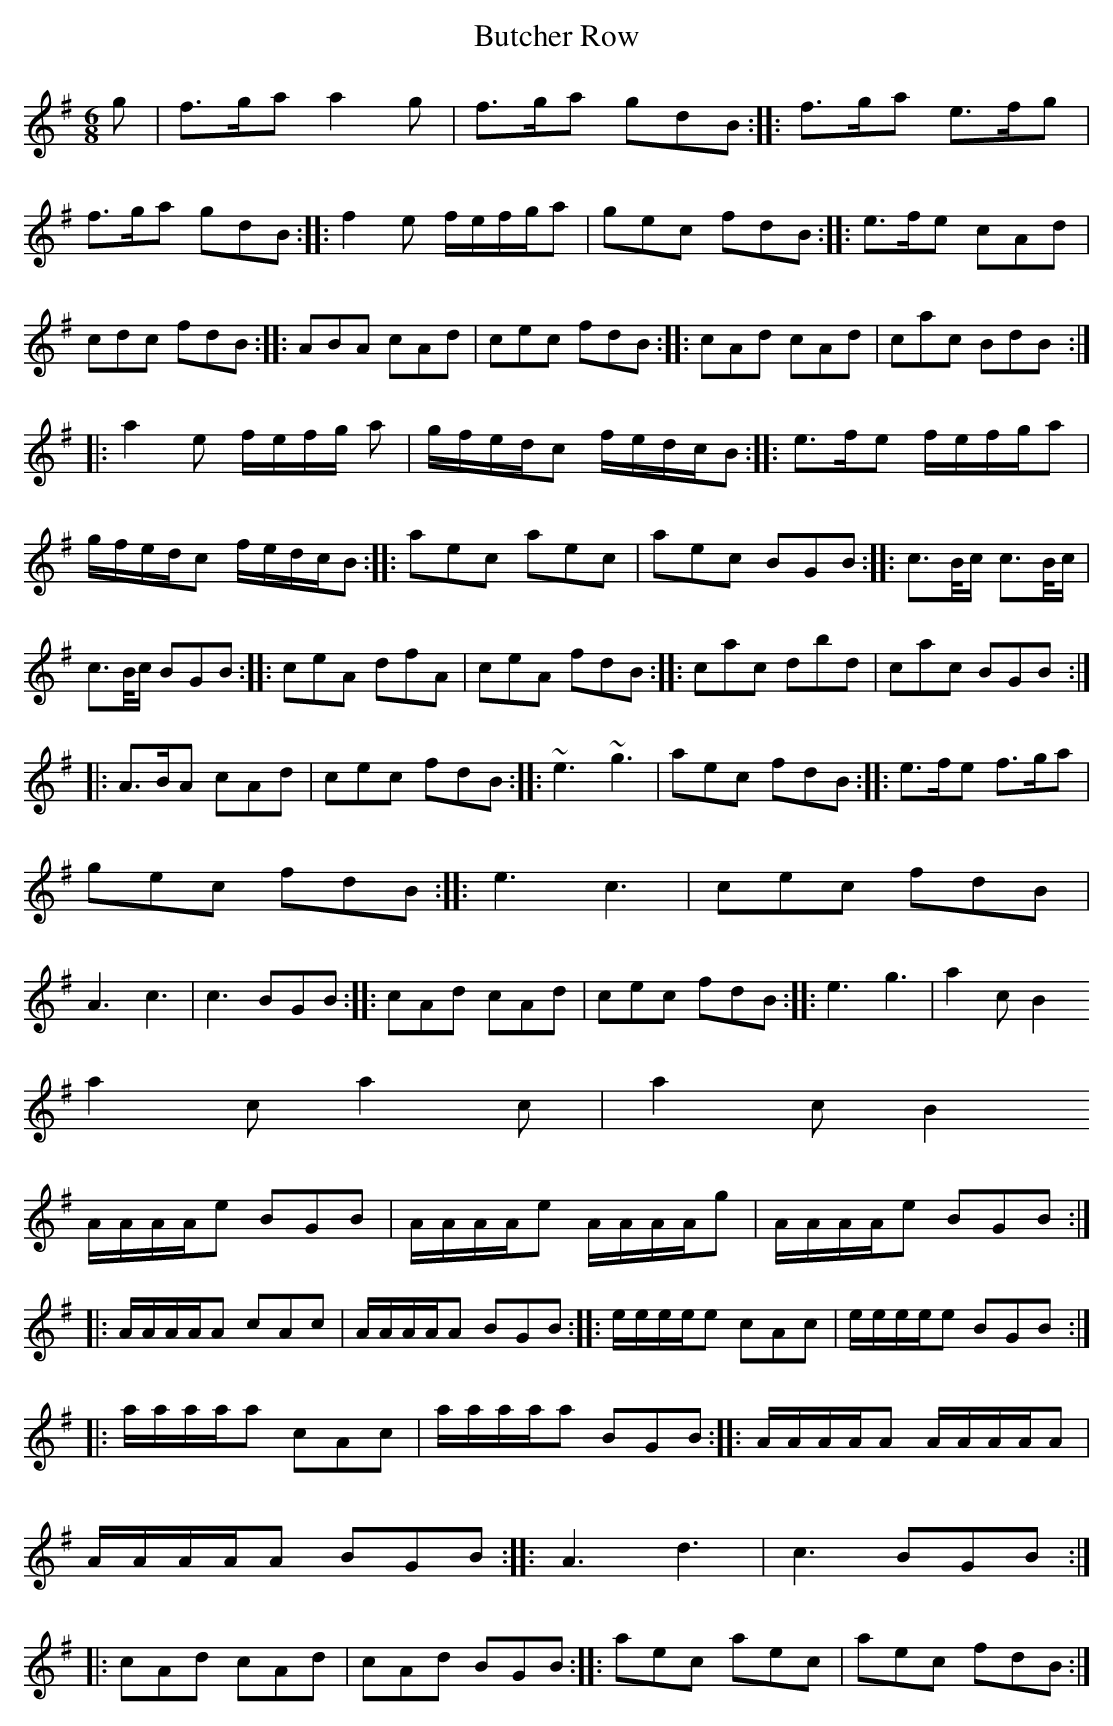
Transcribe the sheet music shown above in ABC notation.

X:1
T:Butcher Row
M:6/8
L:1/8
K:G
g| f>ga a2 g| f>ga gdB:: f>ga e>fg| f>ga gdB:: f2e f/2e/2f/2g/2a|gec fdB::\
e>fe cAd| cdc fdB:: ABA cAd| cec fdB:: cAd cAd| cac BdB::
a2 e f/2e/2f/2g/2 a|g/2f/2e/2d/2c f/2e/2d/2c/2B ::\
e>fe f/2e/2f/2g/2a |g/2f/2e/2d/2c f/2e/2d/2c/2B ::\
aec aec| aec BGB:: c>B/2c/2 c>B/2c/2|c>B/2c/2 BGB:: ceA dfA| ceA fdB::\
cac dbd| cac BGB::A>BA cAd| cec fdB:: ~e3 ~g3| aec fdB:: e>fe f>ga| gec fdB::\
e3 c3| cec fdB|A3 c3| c3 BGB:: cAd cAd| cec fdB:: e3 g3 |a2 c B2
g::\
a2 c a2 c| a2 c B2
g::a3 e3|cdc fdB:: A/2A/2A/2A/2e A/2A/2A/2A/2f |\
A/2A/2A/2A/2e BGB| A/2A/2A/2A/2e A/2A/2A/2A/2g| A/2A/2A/2A/2e BGB::\
A/2A/2A/2A/2A cAc | A/2A/2A/2A/2A BGB :: e/2e/2e/2e/2e cAc|e/2e/2e/2e/2e BGB::\
a/2a/2a/2a/2a cAc |a/2a/2a/2a/2a BGB:: A/2A/2A/2A/2A A/2A/2A/2A/2A|\
A/2A/2A/2A/2A BGB::A3 d3 |c3 BGB:: cAd cAd| cAd BGB::aec aec|aec fdB:|
